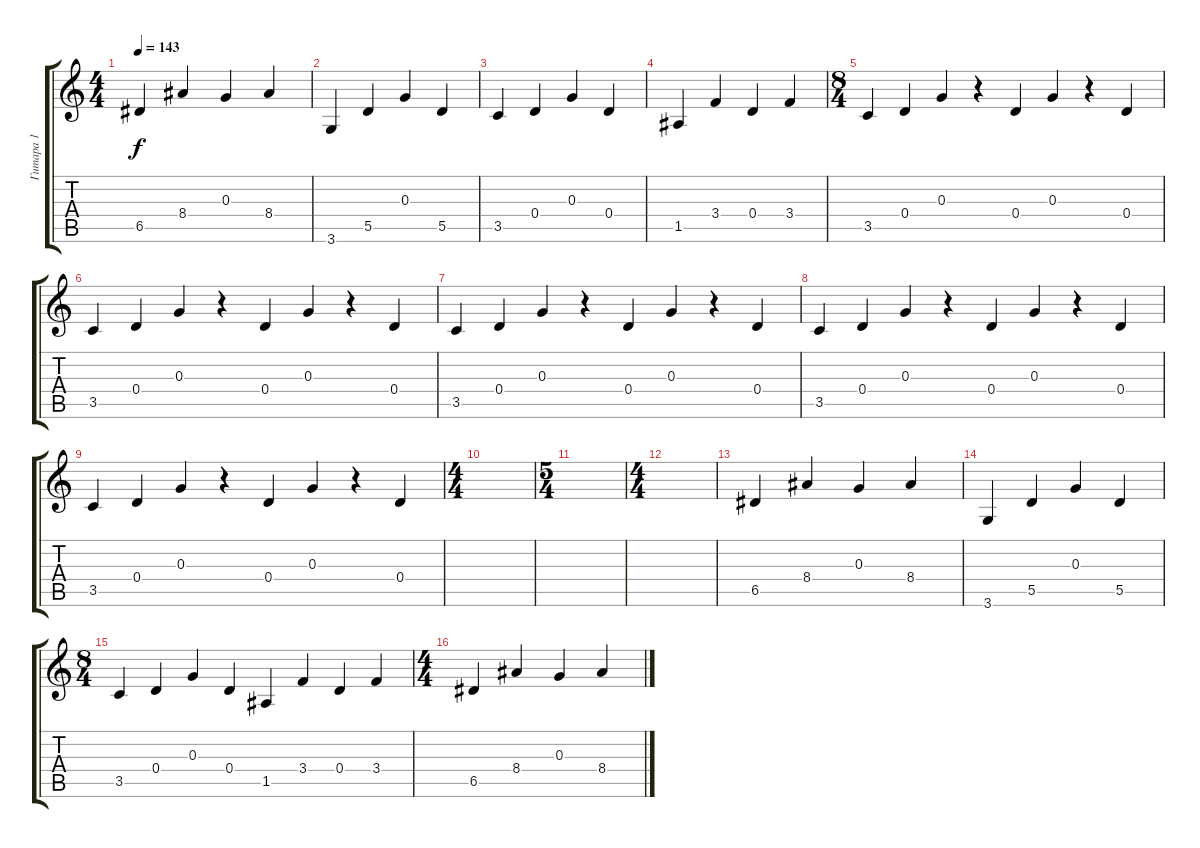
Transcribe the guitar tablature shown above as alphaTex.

\track ("Гитара 1" "Гитара 1") {instrument acousticguitarsteel}
\staff {score tabs}
\tuning (E4 B3 G3 D3 A2 E2) {hide}
\ts (4 4)
\tempo 143
\clef g2
\ks c
6.5.4{dy f} 8.4.4 0.3.4 8.4.4 |
3.6.4 5.5.4 0.3.4 5.5.4 |
3.5.4 0.4.4 0.3.4 0.4.4 |
1.5.4 3.4.4 0.4.4 3.4.4 |
\ts (8 4)
3.5.4 0.4.4 0.3.4 r.4 0.4.4 0.3.4 r.4 0.4.4 |
3.5.4 0.4.4 0.3.4 r.4 0.4.4 0.3.4 r.4 0.4.4 |
3.5.4 0.4.4 0.3.4 r.4 0.4.4 0.3.4 r.4 0.4.4 |
3.5.4 0.4.4 0.3.4 r.4 0.4.4 0.3.4 r.4 0.4.4 |
3.5.4 0.4.4 0.3.4 r.4 0.4.4 0.3.4 r.4 0.4.4 |
\ts (4 4)
|
\ts (5 4)
|
\ts (4 4)
|
6.5.4 8.4.4 0.3.4 8.4.4 |
3.6.4 5.5.4 0.3.4 5.5.4 |
\ts (8 4)
3.5.4 0.4.4 0.3.4 0.4.4 1.5.4 3.4.4 0.4.4 3.4.4 |
\ts (4 4)
6.5.4 8.4.4 0.3.4 8.4.4
